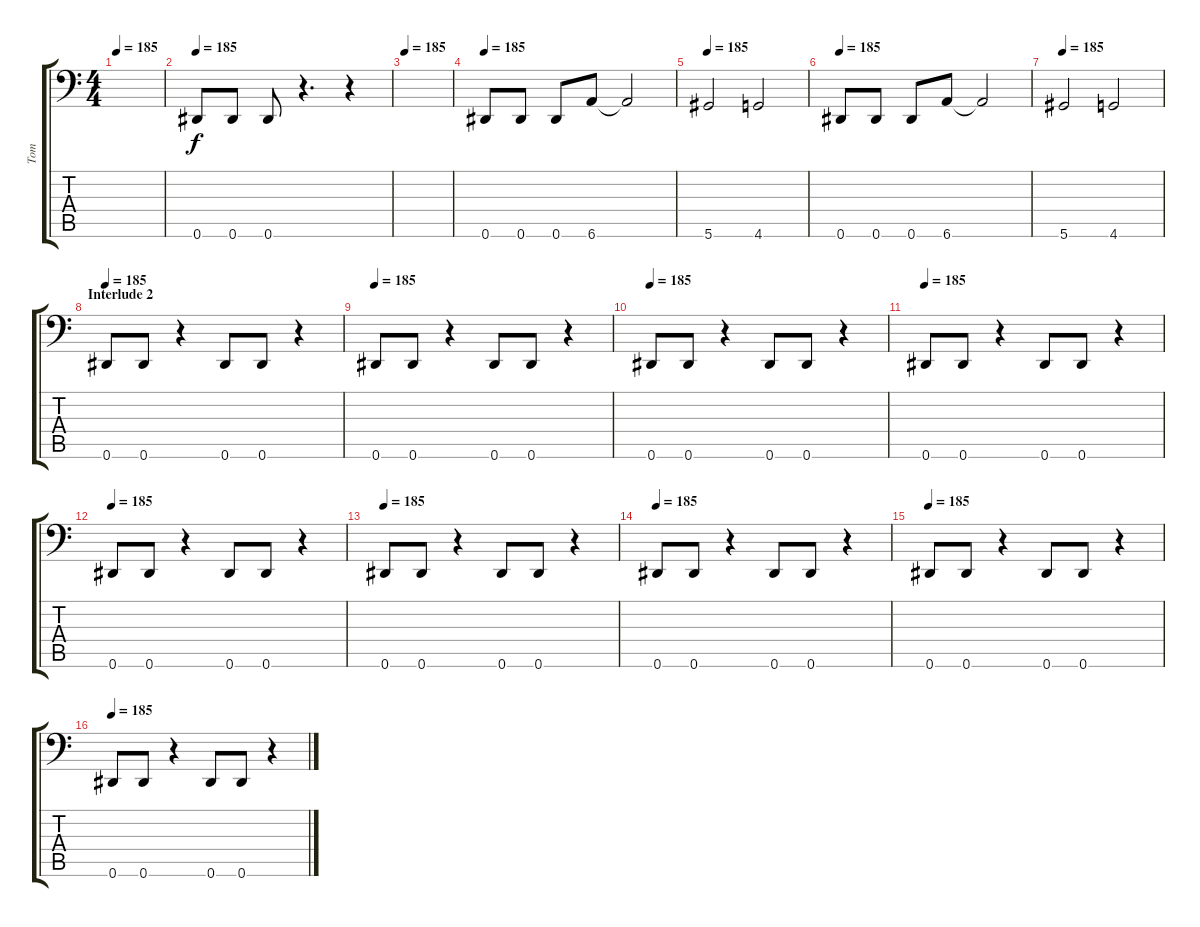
\track ("Tom" "Tom") {instrument electricbasspick}
\staff {score tabs}
\tuning (Eb3 Bb2 Gb2 Db2 Ab1 Eb1) {hide}
\ts (4 4)
\tempo 185
\clef f4
\ks c
|
\tempo 185
0.6.8 0.6.8 0.6.8 r.4{d} r.4 |
\tempo 185
|
\tempo 185
0.6.8 0.6.8 0.6.8 6.6.8 6.6{t}.2 |
\tempo 185
5.6.2 4.6.2 |
\tempo 185
0.6.8 0.6.8 0.6.8 6.6.8 6.6{t}.2 |
\tempo 185
5.6.2 4.6.2 |
\section ("" "Interlude 2")
\tempo 185
0.6.8 0.6.8 r.4 0.6.8 0.6.8 r.4 |
\tempo 185
0.6.8 0.6.8 r.4 0.6.8 0.6.8 r.4 |
\tempo 185
0.6.8 0.6.8 r.4 0.6.8 0.6.8 r.4 |
\tempo 185
0.6.8 0.6.8 r.4 0.6.8 0.6.8 r.4 |
\tempo 185
0.6.8 0.6.8 r.4 0.6.8 0.6.8 r.4 |
\tempo 185
0.6.8 0.6.8 r.4 0.6.8 0.6.8 r.4 |
\tempo 185
0.6.8 0.6.8 r.4 0.6.8 0.6.8 r.4 |
\tempo 185
0.6.8 0.6.8 r.4 0.6.8 0.6.8 r.4 |
\tempo 185
0.6.8 0.6.8 r.4 0.6.8 0.6.8 r.4
